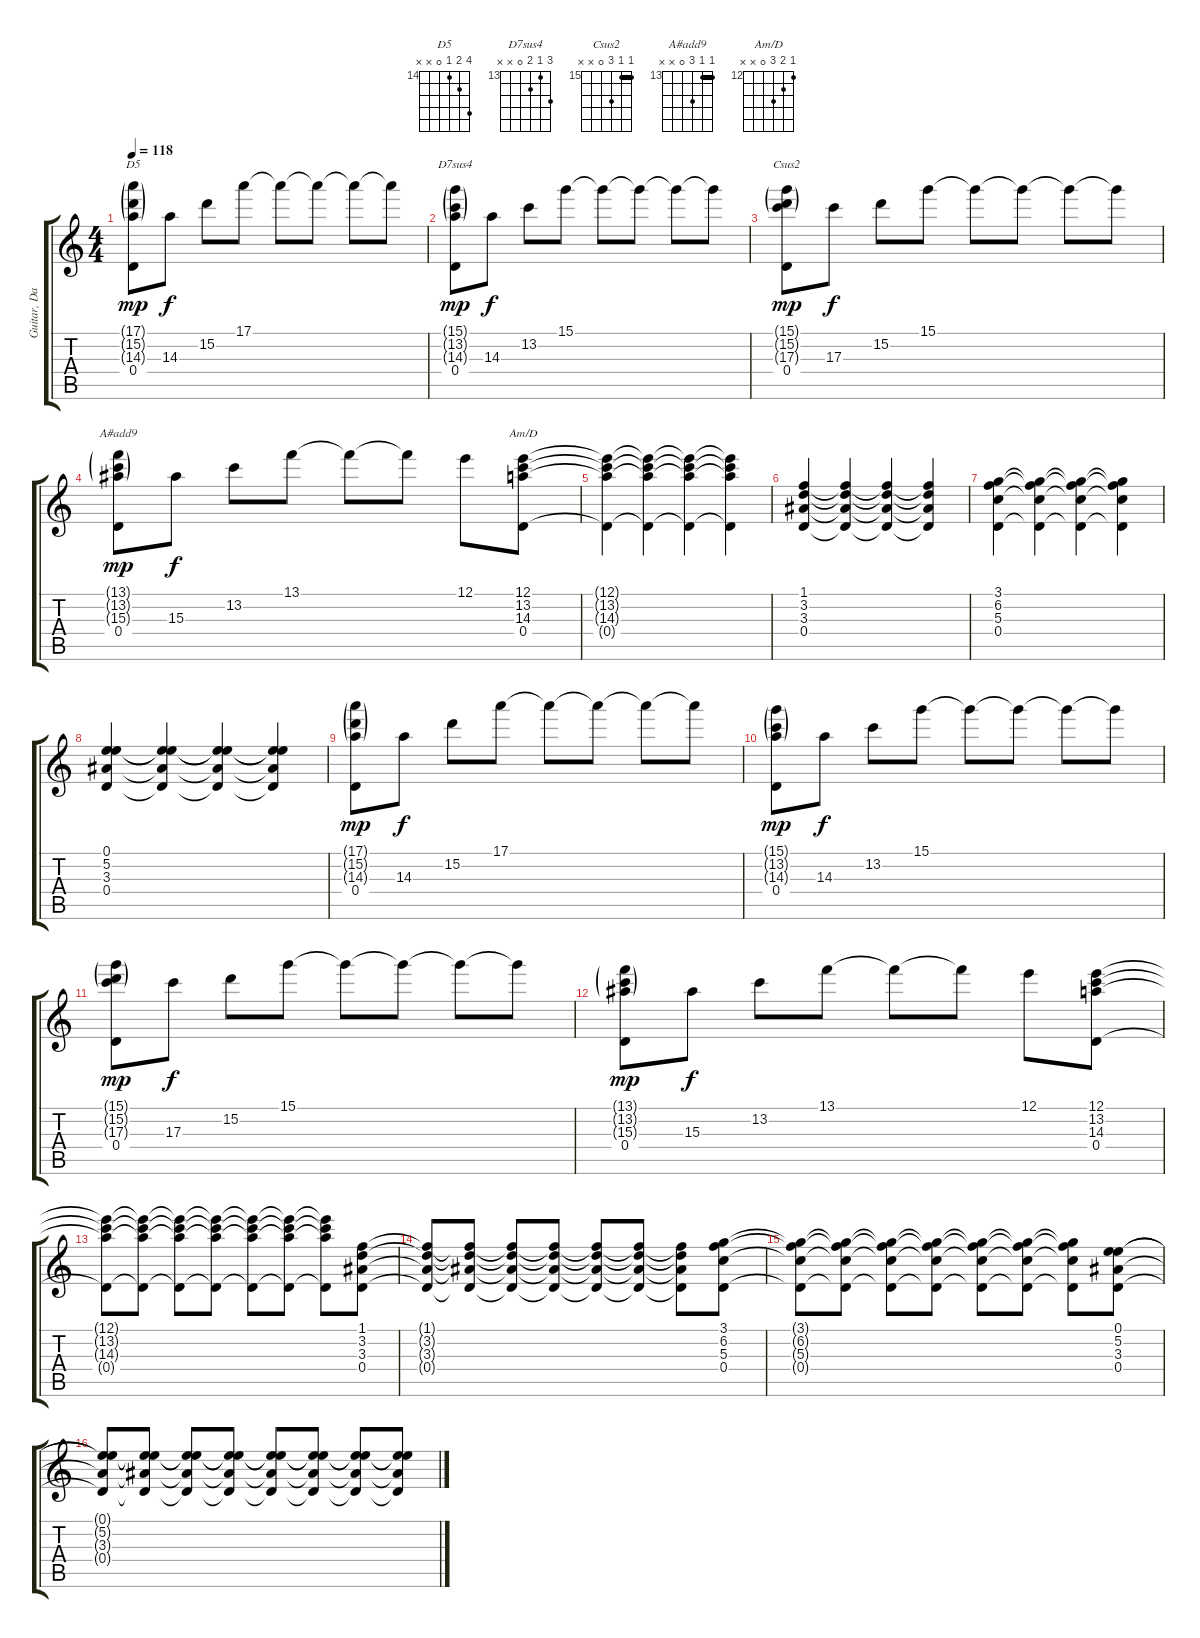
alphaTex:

\track ("Guitar, Dan" "Guitar, Da") {instrument distortionguitar}
\staff {score tabs}
\tuning (E4 B3 G3 D3 A2 E2) {hide}
\chord ("D5" 17 15 14 0 x x) {firstfret 14}
\chord ("D7sus4" 15 13 14 0 x x) {firstfret 13}
\chord ("Csus2" 15 15 17 0 x x) {firstfret 15 barre 15}
\chord ("A#add9" 13 13 15 0 x x) {firstfret 13 barre 13}
\chord ("Am/D" 12 13 14 0 x x) {firstfret 12}
\ts (4 4)
\tempo 118
\clef g2
\ks c
(17.1{g} 15.2{g} 14.3{g} 0.4).8{ch "D5" dy mp} 14.3.8{dy f} 15.2.8 17.1.8 17.1{t}.8 17.1{t}.8 17.1{t}.8 17.1{t}.8 |
(15.1{g} 13.2{g} 14.3{g} 0.4).8{ch "D7sus4" dy mp} 14.3.8{dy f} 13.2.8 15.1.8 15.1{t}.8 15.1{t}.8 15.1{t}.8 15.1{t}.8 |
(15.1{g} 15.2{g} 17.3{g} 0.4).8{ch "Csus2" dy mp} 17.3.8{dy f} 15.2.8 15.1.8 15.1{t}.8 15.1{t}.8 15.1{t}.8 15.1{t}.8 |
(13.1{g} 13.2{g} 15.3{g} 0.4).8{ch "A#add9" dy mp} 15.3.8{dy f} 13.2.8 13.1.8 13.1{t}.8 13.1{t}.8 12.1.8 (12.1 13.2 14.3 0.4).8{ch "Am/D"} |
(12.1{t} 13.2{t} 14.3{t} 0.4{t}).4 (12.1{t} 13.2{t} 14.3{t} 0.4{t}).4 (12.1{t} 13.2{t} 14.3{t} 0.4{t}).4 (12.1{t} 13.2{t} 14.3{t} 0.4{t}).4 |
(1.1 3.2 3.3 0.4).4 (1.1{t} 3.2{t} 3.3{t} 0.4{t}).4 (1.1{t} 3.2{t} 3.3{t} 0.4{t}).4 (1.1{t} 3.2{t} 3.3{t} 0.4{t}).4 |
(3.1 6.2 5.3 0.4).4 (3.1{t} 6.2{t} 5.3{t} 0.4{t}).4 (3.1{t} 6.2{t} 5.3{t} 0.4{t}).4 (3.1{t} 6.2{t} 5.3{t} 0.4{t}).4 |
(0.1 5.2 3.3 0.4).4 (0.1{t} 5.2{t} 3.3{t} 0.4{t}).4 (0.1{t} 5.2{t} 3.3{t} 0.4{t}).4 (0.1{t} 5.2{t} 3.3{t} 0.4{t}).4 |
(17.1{g} 15.2{g} 14.3{g} 0.4).8{dy mp} 14.3.8{dy f} 15.2.8 17.1.8 17.1{t}.8 17.1{t}.8 17.1{t}.8 17.1{t}.8 |
(15.1{g} 13.2{g} 14.3{g} 0.4).8{dy mp} 14.3.8{dy f} 13.2.8 15.1.8 15.1{t}.8 15.1{t}.8 15.1{t}.8 15.1{t}.8 |
(15.1{g} 15.2{g} 17.3{g} 0.4).8{dy mp} 17.3.8{dy f} 15.2.8 15.1.8 15.1{t}.8 15.1{t}.8 15.1{t}.8 15.1{t}.8 |
(13.1{g} 13.2{g} 15.3{g} 0.4).8{dy mp} 15.3.8{dy f} 13.2.8 13.1.8 13.1{t}.8 13.1{t}.8 12.1.8 (12.1 13.2 14.3 0.4).8 |
(12.1{t} 13.2{t} 14.3{t} 0.4{t}).8 (12.1{t} 13.2{t} 14.3{t} 0.4{t}).8 (12.1{t} 13.2{t} 14.3{t} 0.4{t}).8 (12.1{t} 13.2{t} 14.3{t} 0.4{t}).8 (12.1{t} 13.2{t} 14.3{t} 0.4{t}).8 (12.1{t} 13.2{t} 14.3{t} 0.4{t}).8 (12.1{t} 13.2{t} 14.3{t} 0.4{t}).8 (1.1 3.2 3.3 0.4).8 |
(1.1{t} 3.2{t} 3.3{t} 0.4{t}).8 (1.1{t} 3.2{t} 3.3{t} 0.4{t}).8 (1.1{t} 3.2{t} 3.3{t} 0.4{t}).8 (1.1{t} 3.2{t} 3.3{t} 0.4{t}).8 (1.1{t} 3.2{t} 3.3{t} 0.4{t}).8 (1.1{t} 3.2{t} 3.3{t} 0.4{t}).8 (1.1{t} 3.2{t} 3.3{t} 0.4{t}).8 (3.1 6.2 5.3 0.4).8 |
(3.1{t} 6.2{t} 5.3{t} 0.4{t}).8 (3.1{t} 6.2{t} 5.3{t} 0.4{t}).8 (3.1{t} 6.2{t} 5.3{t} 0.4{t}).8 (3.1{t} 6.2{t} 5.3{t} 0.4{t}).8 (3.1{t} 6.2{t} 5.3{t} 0.4{t}).8 (3.1{t} 6.2{t} 5.3{t} 0.4{t}).8 (3.1{t} 6.2{t} 5.3{t} 0.4{t}).8 (0.1 5.2 3.3 0.4).8 |
(0.1{t} 5.2{t} 3.3{t} 0.4{t}).8 (0.1{t} 5.2{t} 3.3{t} 0.4{t}).8 (0.1{t} 5.2{t} 3.3{t} 0.4{t}).8 (0.1{t} 5.2{t} 3.3{t} 0.4{t}).8 (0.1{t} 5.2{t} 3.3{t} 0.4{t}).8 (0.1{t} 5.2{t} 3.3{t} 0.4{t}).8 (0.1{t} 5.2{t} 3.3{t} 0.4{t}).8 (0.1{t} 5.2{t} 3.3{t} 0.4{t}).8
